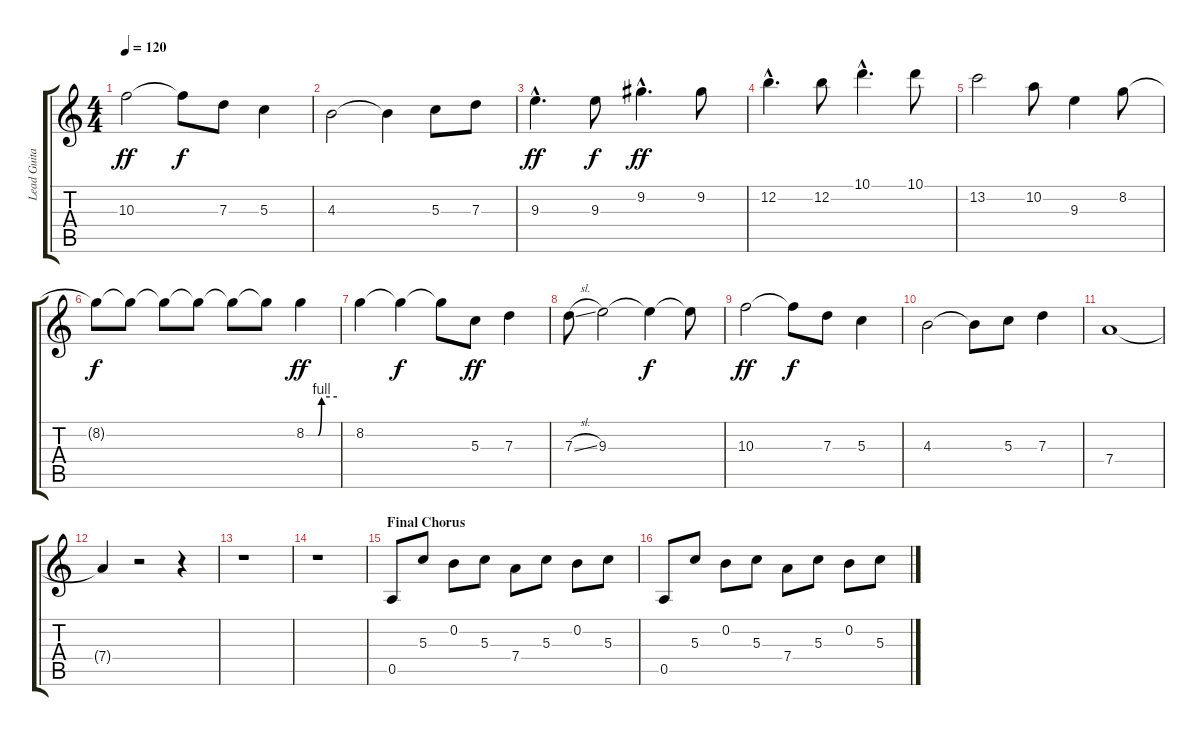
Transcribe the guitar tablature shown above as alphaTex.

\track ("Lead Guitar" "Lead Guita") {instrument overdrivenguitar}
\staff {score tabs}
\tuning (E4 B3 G3 D3 A2 E2) {hide}
\ts (4 4)
\tempo 120
\clef g2
\ks c
10.3.2{dy ff} 10.3{t}.8{dy f} 7.3.8 5.3.4 |
4.3.2 4.3{t}.4 5.3.8 7.3.8 |
9.3{hac}.4{d dy ff} 9.3.8{dy f} 9.2{hac}.4{d dy ff} 9.2.8 |
12.2{hac}.4{d} 12.2.8 10.1{hac}.4{d} 10.1.8 |
13.2.2 10.2.8 9.3.4 8.2.8 |
8.2{t}.8{dy f} 8.2{t}.8 8.2{t}.8 8.2{t}.8 8.2{t}.8 8.2{t}.8 8.2{be (custom 0 0 23 0 30 4 60 4)}.4{dy ff} |
8.2.4 8.2{t}.4{dy f} 8.2{t}.8 5.3.8{dy ff} 7.3.4 |
7.3{sl}.8 9.3.2 9.3{t}.4{dy f} 9.3{t}.8 |
10.3.2{dy ff} 10.3{t}.8{dy f} 7.3.8 5.3.4 |
4.3.2 4.3{t}.8 5.3.8 7.3.4 |
7.4.1 |
7.4{t}.4 r.2 r.4 |
r.1 |
r.1 |
\section ("" "Final Chorus")
0.5.8 5.3.8 0.2.8 5.3.8 7.4.8 5.3.8 0.2.8 5.3.8 |
0.5.8 5.3.8 0.2.8 5.3.8 7.4.8 5.3.8 0.2.8 5.3.8
